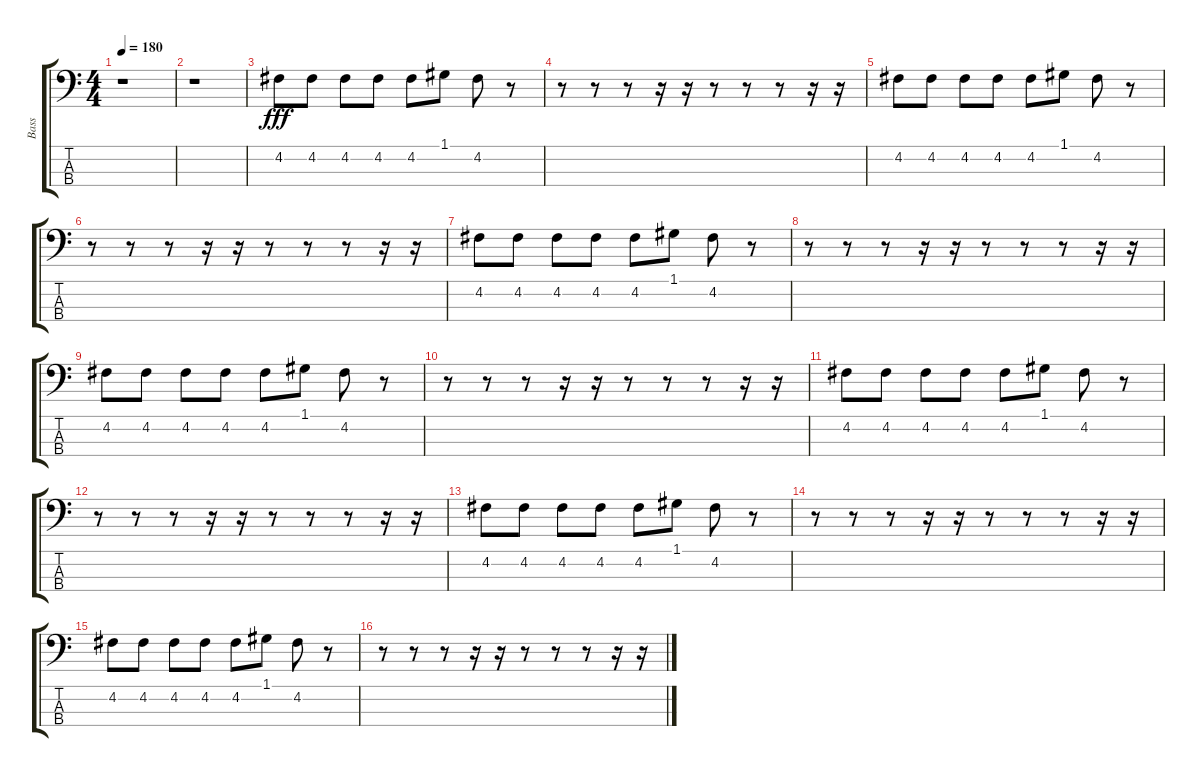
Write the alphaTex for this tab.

\track ("Bass" "Bass") {instrument electricbasspick}
\staff {score tabs}
\tuning (G2 D2 A1 E1) {hide}
\ts (4 4)
\tempo 180
\clef f4
\ks c
r.1{dy fff} |
r.1 |
4.2.8 4.2.8 4.2.8 4.2.8 4.2.8 1.1.8 4.2.8 r.8 |
r.8 r.8 r.8 r.16 r.16 r.8 r.8 r.8 r.16 r.16 |
4.2.8 4.2.8 4.2.8 4.2.8 4.2.8 1.1.8 4.2.8 r.8 |
r.8 r.8 r.8 r.16 r.16 r.8 r.8 r.8 r.16 r.16 |
4.2.8 4.2.8 4.2.8 4.2.8 4.2.8 1.1.8 4.2.8 r.8 |
r.8 r.8 r.8 r.16 r.16 r.8 r.8 r.8 r.16 r.16 |
4.2.8 4.2.8 4.2.8 4.2.8 4.2.8 1.1.8 4.2.8 r.8 |
r.8 r.8 r.8 r.16 r.16 r.8 r.8 r.8 r.16 r.16 |
4.2.8 4.2.8 4.2.8 4.2.8 4.2.8 1.1.8 4.2.8 r.8 |
r.8 r.8 r.8 r.16 r.16 r.8 r.8 r.8 r.16 r.16 |
4.2.8 4.2.8 4.2.8 4.2.8 4.2.8 1.1.8 4.2.8 r.8 |
r.8 r.8 r.8 r.16 r.16 r.8 r.8 r.8 r.16 r.16 |
4.2.8 4.2.8 4.2.8 4.2.8 4.2.8 1.1.8 4.2.8 r.8 |
r.8 r.8 r.8 r.16 r.16 r.8 r.8 r.8 r.16 r.16
